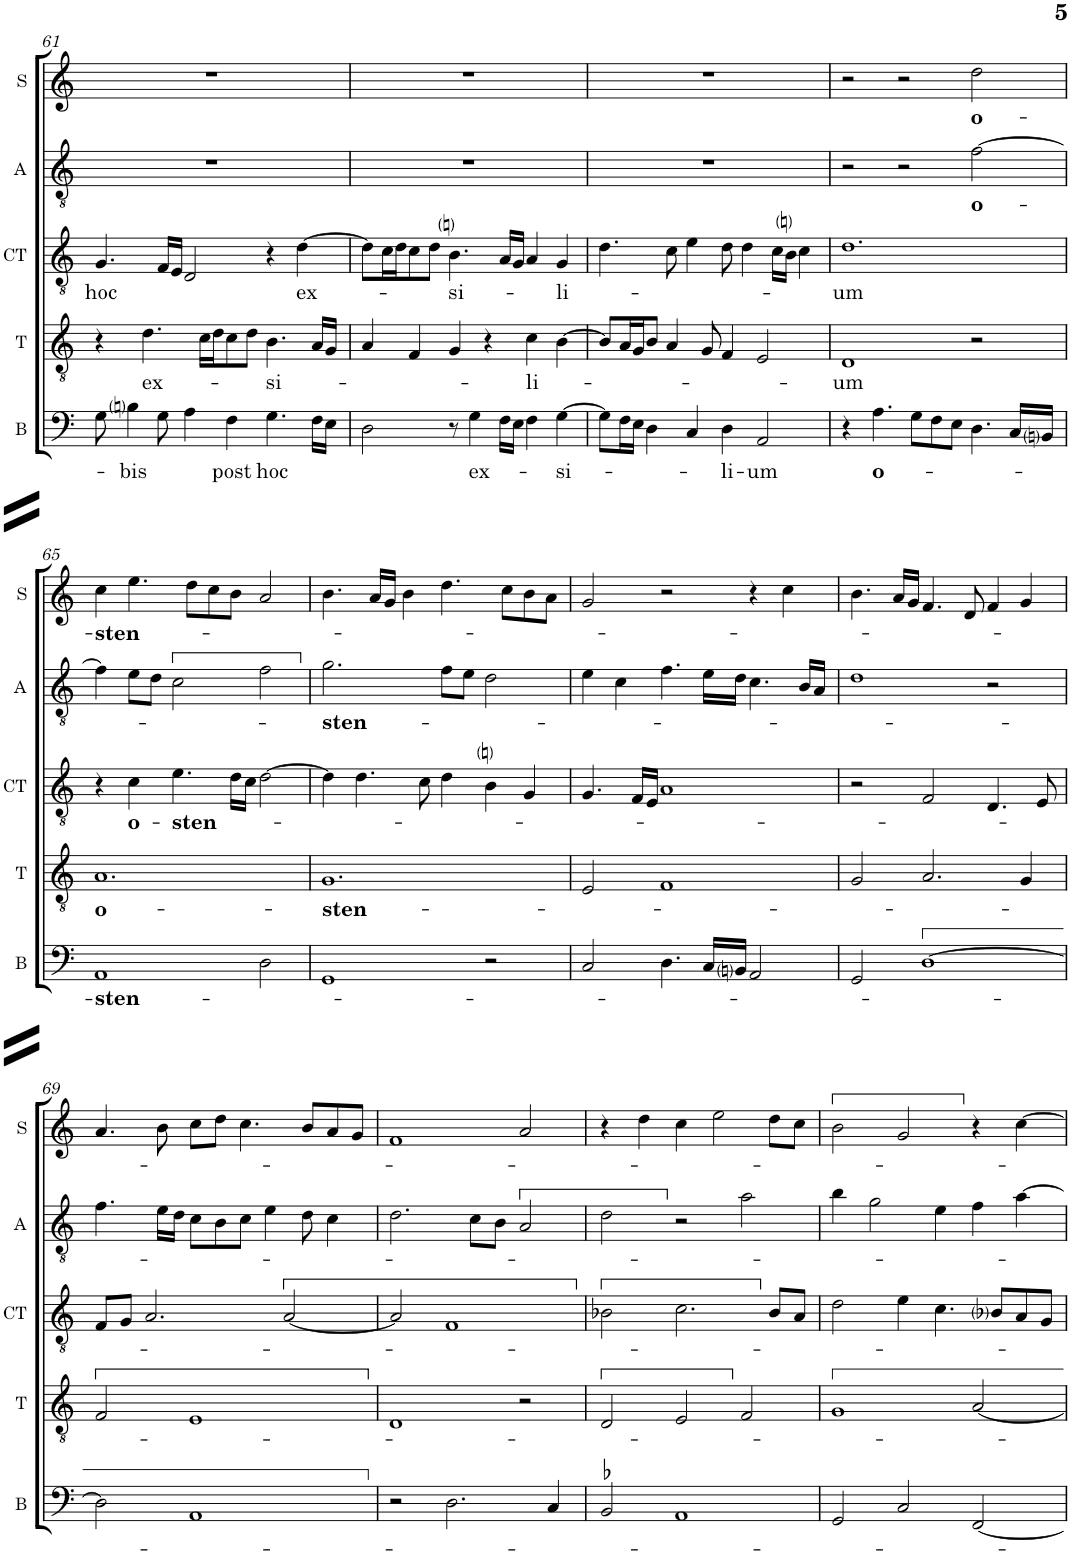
**kern	**text	**kern	**text	**kern	**text	**kern	**text	**kern	**text
*part5	*part5	*part4	*part4	*part3	*part3	*part2	*part2	*part1	*part1
*staff5	*staff5	*staff4	*staff4	*staff3	*staff3	*staff2	*staff2	*staff1	*staff1
*I"B	*	*I"Tenor	*	*I"Contratenor	*	*I"A	*	*I"S	*
*I'B	*	*I'T	*	*I'CT	*	*I'A	*	*I'S	*
!!LO:PB:g=z
*clefF4	*	*clefGv2	*	*clefGv2	*	*clefGv2	*	*clefG2	*
*k[]	*	*k[]	*	*k[]	*	*k[]	*	*k[]	*
*M3/2	*	*M3/2	*	*M3/2	*	*M3/2	*	*M3/2	*
=61	=61	=61	=61	=61	=61	=61	=61	=61	=61
!	!	!	!	!	!LO:LY:b	!	!	!	!
8G\	.	4r	.	4.G/	hoc	1.r	.	1.r	.
!	!LO:LY:b	!	!	!	!	!	!	!	!
4Bni\	-bis	.	.	.	.	.	.	.	.
!	!	!	!LO:LY:b	!	!	!	!	!	!
.	.	4.d\	ex-	.	.	.	.	.	.
8G\	.	.	.	16F/LL	.	.	.	.	.
.	.	.	.	16E/JJ	.	.	.	.	.
4A\	.	.	.	2D/	.	.	.	.	.
.	.	16c\LL	.	.	.	.	.	.	.
.	.	16d\J	.	.	.	.	.	.	.
!	!LO:LY:b	!	!	!	!	!	!	!	!
4F\	post	8c\	.	.	.	.	.	.	.
.	.	8d\J	.	.	.	.	.	.	.
!	!LO:LY:b	!	!LO:LY:b	!	!	!	!	!	!
4.G\	hoc	4.B\	-si-	4r	.	.	.	.	.
!	!	!	!	!	!LO:LY:b	!	!	!	!
.	.	.	.	[4d\	ex-	.	.	.	.
16F\LL	.	16A/LL	.	.	.	.	.	.	.
16E\JJ	.	16G/JJ	.	.	.	.	.	.	.
=62	=62	=62	=62	=62	=62	=62	=62	=62	=62
2D\	.	4A/	.	8d\L]	.	1.r	.	1.r	.
.	.	.	.	16c\L	.	.	.	.	.
.	.	.	.	16d\J	.	.	.	.	.
.	.	4F/	.	8c\	.	.	.	.	.
.	.	.	.	8d\J	.	.	.	.	.
!	!	!	!	!	!LO:LY:b	!	!	!	!
8r	.	4G/	.	4.Bni\	-si-	.	.	.	.
!	!LO:LY:b	!	!	!	!	!	!	!	!
4G\	ex-	.	.	.	.	.	.	.	.
.	.	4r	.	.	.	.	.	.	.
16F\LL	.	.	.	16A/LL	.	.	.	.	.
16E\JJ	.	.	.	16G/JJ	.	.	.	.	.
!	!	!	!LO:LY:b	!	!	!	!	!	!
4F\	.	4c\	li-	4A/	.	.	.	.	.
!	!LO:LY:b	!	!	!	!LO:LY:b	!	!	!	!
[4G\	-si-	[4B\	.	4G/	-li-	.	.	.	.
=63	=63	=63	=63	=63	=63	=63	=63	=63	=63
8G\L]	.	8B/L]	.	4.d\	.	1.r	.	1.r	.
16F\L	.	16A/L	.	.	.	.	.	.	.
16E\JJ	.	16G/J	.	.	.	.	.	.	.
4D\	.	8B/J	.	.	.	.	.	.	.
.	.	4A/	.	8c\	.	.	.	.	.
4C/	.	.	.	4e\	.	.	.	.	.
.	.	8G/	.	.	.	.	.	.	.
!	!LO:LY:b	!	!	!	!	!	!	!	!
4D\	-li-	4F/	.	8d\	.	.	.	.	.
.	.	.	.	4d\	.	.	.	.	.
!	!LO:LY:b	!	!	!	!	!	!	!	!
2AA/	-um	2E/	.	.	.	.	.	.	.
.	.	.	.	16c\LL	.	.	.	.	.
.	.	.	.	16Bni\JJ	.	.	.	.	.
.	.	.	.	4c\	.	.	.	.	.
=64	=64	=64	=64	=64	=64	=64	=64	=64	=64
!	!	!	!LO:LY:b	!	!LO:LY:b	!	!	!	!
4r	.	1D	-um	1.d	-um	2r	.	2r	.
!	!LO:LY:b	!	!	!	!	!	!	!	!
4.A\	o-	.	.	.	.	.	.	.	.
.	.	.	.	.	.	2r	.	2r	.
8G\L	.	.	.	.	.	.	.	.	.
8F\	.	.	.	.	.	.	.	.	.
8E\J	.	.	.	.	.	.	.	.	.
!	!	!	!	!	!	!	!LO:LY:b	!	!LO:LY:b
4.D\	.	2r	.	.	.	[2f\	o-	2dd\	o-
16C/LL	.	.	.	.	.	.	.	.	.
16BBni/JJ	.	.	.	.	.	.	.	.	.
!!LO:LB:g=z
=65	=65	=65	=65	=65	=65	=65	=65	=65	=65
!	!LO:LY:b	!	!LO:LY:b	!	!	!	!	!	!LO:LY:b
1AA	sten-	1.A	o-	4r	.	4f\]	.	4cc\	-sten-
!	!	!	!	!	!LO:LY:b	!	!	!	!
.	.	.	.	4c\	o-	8e\L	.	4.ee\	.
.	.	.	.	.	.	8d\J	.	.	.
!	!	!	!	!	!LO:LY:b	!	!	!	!
.	.	.	.	4.e\	-sten-	2c\	.	.	.
.	.	.	.	.	.	.	.	8dd\L	.
.	.	.	.	.	.	.	.	8cc\	.
.	.	.	.	16d\LL	.	.	.	8b\J	.
.	.	.	.	16c\JJ	.	.	.	.	.
2D\	.	.	.	[2d\	.	2f\	.	2a/	.
=66	=66	=66	=66	=66	=66	=66	=66	=66	=66
!	!	!	!LO:LY:b	!	!	!	!LO:LY:b	!	!
1GG	.	1.G	-sten-	4d\]	.	2.g\	-sten-	4.b\	.
.	.	.	.	4.d\	.	.	.	.	.
.	.	.	.	.	.	.	.	16a/LL	.
.	.	.	.	.	.	.	.	16g/JJ	.
.	.	.	.	.	.	.	.	4b\	.
.	.	.	.	8c\	.	.	.	.	.
.	.	.	.	4d\	.	8f\L	.	4.dd\	.
.	.	.	.	.	.	8e\J	.	.	.
2r	.	.	.	4Bni\	.	2d\	.	.	.
.	.	.	.	.	.	.	.	8cc\L	.
.	.	.	.	4G/	.	.	.	8b\	.
.	.	.	.	.	.	.	.	8a\J	.
=67	=67	=67	=67	=67	=67	=67	=67	=67	=67
2C/	.	2E/	.	4.G/	.	4e\	.	2g/	.
.	.	.	.	.	.	4c\	.	.	.
.	.	.	.	16F/LL	.	.	.	.	.
.	.	.	.	16E/JJ	.	.	.	.	.
4.D\	.	1F	.	1A	.	4.f\	.	2r	.
16C/LL	.	.	.	.	.	16e\LL	.	.	.
16BBni/JJ	.	.	.	.	.	16d\JJ	.	.	.
2AA/	.	.	.	.	.	4.c\	.	4r	.
.	.	.	.	.	.	.	.	4cc\	.
.	.	.	.	.	.	16B/LL	.	.	.
.	.	.	.	.	.	16A/JJ	.	.	.
=68	=68	=68	=68	=68	=68	=68	=68	=68	=68
2GG/	.	2G/	.	2r	.	1d	.	4.b\	.
.	.	.	.	.	.	.	.	16a/LL	.
.	.	.	.	.	.	.	.	16g/JJ	.
[1D	.	2.A/	.	2F/	.	.	.	4.f/	.
.	.	.	.	.	.	.	.	8d/	.
.	.	.	.	4.D/	.	2r	.	4f/	.
.	.	4G/	.	.	.	.	.	4g/	.
.	.	.	.	8E/	.	.	.	.	.
!!LO:LB:g=z
=69	=69	=69	=69	=69	=69	=69	=69	=69	=69
2D\]	.	2F/	.	8F/L	.	4.f\	.	4.a/	.
.	.	.	.	8G/J	.	.	.	.	.
.	.	.	.	2.A/	.	.	.	.	.
.	.	.	.	.	.	16e\LL	.	8b\	.
.	.	.	.	.	.	16d\JJ	.	.	.
1AA	.	1E	.	.	.	8c\L	.	8cc\L	.
.	.	.	.	.	.	8B\	.	8dd\J	.
.	.	.	.	.	.	8c\J	.	4.cc\	.
.	.	.	.	.	.	4e\	.	.	.
.	.	.	.	[2A/	.	.	.	.	.
.	.	.	.	.	.	8d\	.	8b/L	.
.	.	.	.	.	.	4c\	.	8a/	.
.	.	.	.	.	.	.	.	8g/J	.
=70	=70	=70	=70	=70	=70	=70	=70	=70	=70
2r	.	1D	.	2A/]	.	2.d\	.	1f	.
2.D\	.	.	.	1F	.	.	.	.	.
.	.	.	.	.	.	8c\L	.	.	.
.	.	.	.	.	.	8B\J	.	.	.
.	.	2r	.	.	.	2A/	.	2a/	.
4C/	.	.	.	.	.	.	.	.	.
=71	=71	=71	=71	=71	=71	=71	=71	=71	=71
2BB-X/	.	2D/	.	2B-X\	.	2d\	.	4r	.
.	.	.	.	.	.	.	.	4dd\	.
1AA	.	2E/	.	2.c\	.	2r	.	4cc\	.
.	.	.	.	.	.	.	.	2ee\	.
.	.	2F/	.	.	.	2a\	.	.	.
.	.	.	.	8B-/L	.	.	.	8dd\L	.
.	.	.	.	8A/J	.	.	.	8cc\J	.
=72	=72	=72	=72	=72	=72	=72	=72	=72	=72
2GG/	.	1G	.	2d\	.	4b\	.	2b\	.
.	.	.	.	.	.	2g\	.	.	.
2C/	.	.	.	4e\	.	.	.	2g/	.
.	.	.	.	4.c\	.	4e\	.	.	.
[2FF/	.	[2A/	.	.	.	4f\	.	4r	.
.	.	.	.	8B-i/L	.	.	.	.	.
.	.	.	.	8A/	.	[4a\	.	[4cc\	.
.	.	.	.	8G/J	.	.	.	.	.
=	=	=	=	=	=	=	=	=	=
*-	*-	*-	*-	*-	*-	*-	*-	*-	*-
